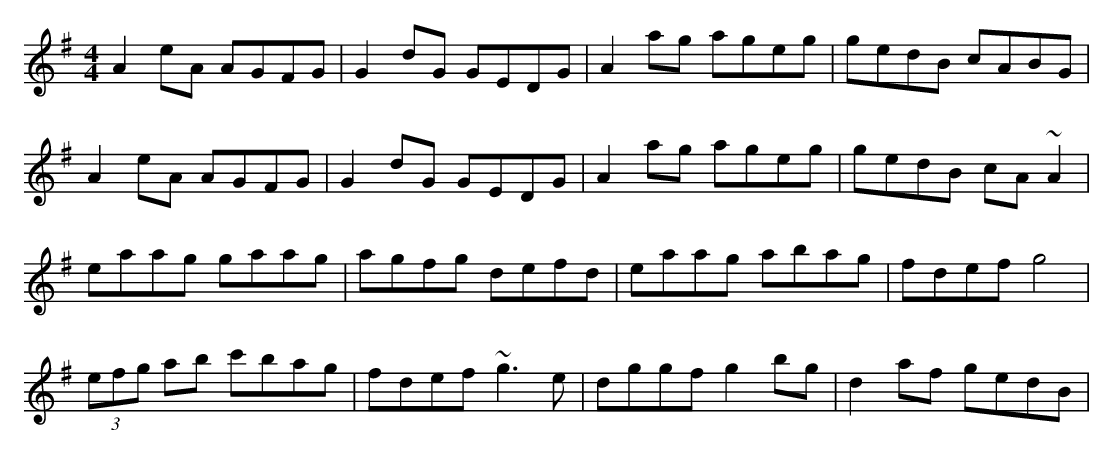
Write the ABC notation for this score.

X:1
M:4/4
K:Ador
A2eA AGFG|G2dG GEDG|A2ag ageg|gedB cABG|
A2eA AGFG|G2dG GEDG|A2ag ageg|gedB cA~A2|
eaag gaag|agfg defd|eaag abag|fdef g4|
(3efg ab c'bag|fdef ~g3e|dggf g2bg|d2af gedB|
